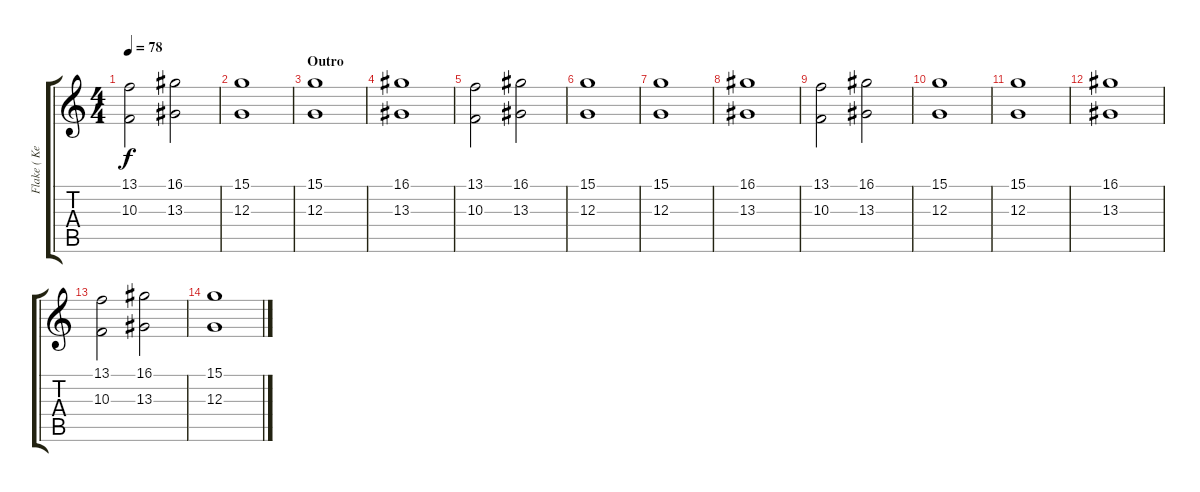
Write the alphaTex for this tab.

\track ("Flake ( Keys Rhytm )" "Flake ( Ke") {instrument choiraahs}
\staff {score tabs}
\tuning (E4 B3 G3 D3 A2 E2) {hide}
\ts (4 4)
\tempo 78
\clef g2
\ks c
(13.1 10.3).2{dy f} (16.1 13.3).2 |
(15.1 12.3).1 |
\section ("" "Outro")
(15.1 12.3).1 |
(16.1 13.3).1 |
(13.1 10.3).2 (16.1 13.3).2 |
(15.1 12.3).1 |
(15.1 12.3).1 |
(16.1 13.3).1 |
(13.1 10.3).2 (16.1 13.3).2 |
(15.1 12.3).1 |
(15.1 12.3).1 |
(16.1 13.3).1 |
(13.1 10.3).2 (16.1 13.3).2 |
(15.1 12.3).1
